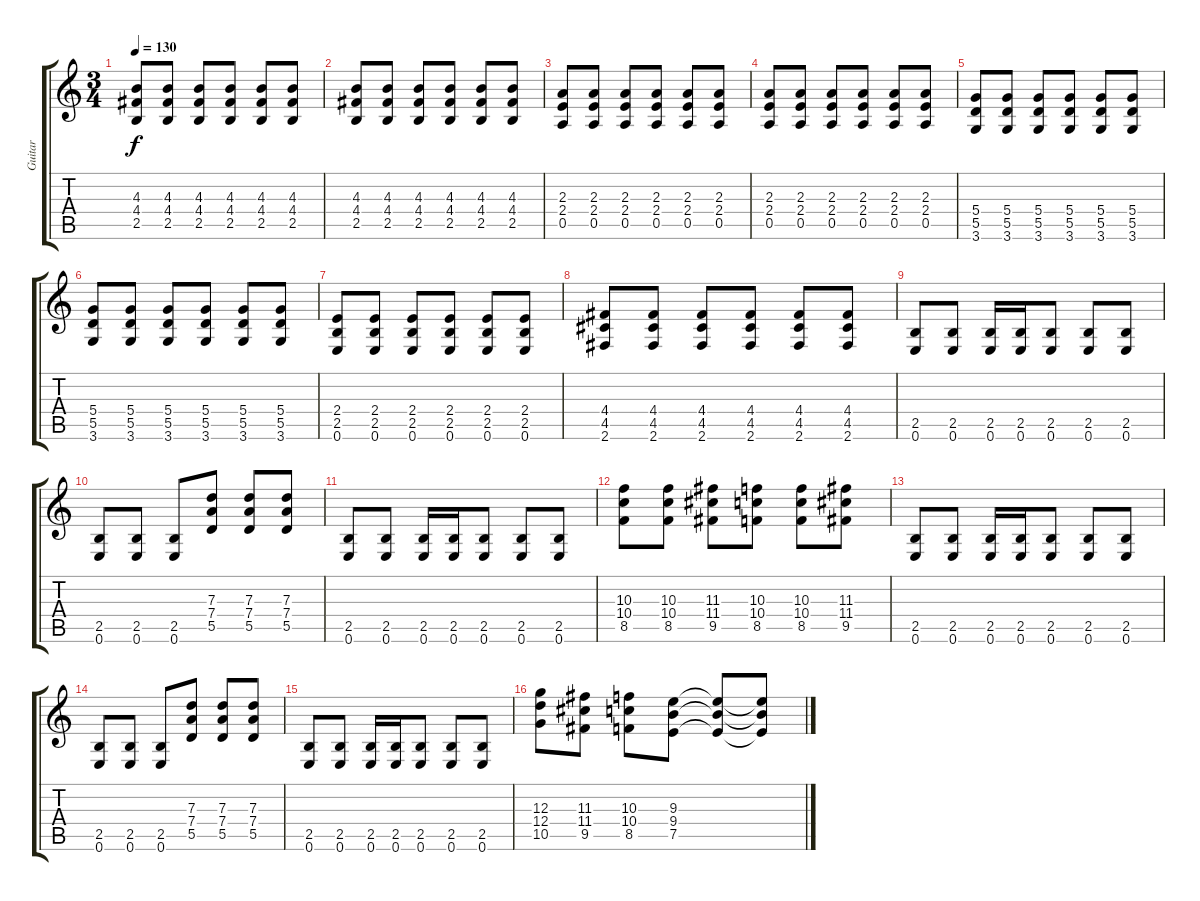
\track ("Guitar" "Guitar") {instrument distortionguitar}
\staff {score tabs}
\tuning (E4 B3 G3 D3 A2 E2) {hide}
\ts (3 4)
\tempo 130
\clef g2
\ks c
(4.3 4.4 2.5).8{dy f} (4.3 4.4 2.5).8 (4.3 4.4 2.5).8 (4.3 4.4 2.5).8 (4.3 4.4 2.5).8 (4.3 4.4 2.5).8 |
(4.3 4.4 2.5).8 (4.3 4.4 2.5).8 (4.3 4.4 2.5).8 (4.3 4.4 2.5).8 (4.3 4.4 2.5).8 (4.3 4.4 2.5).8 |
(2.3 2.4 0.5).8 (2.3 2.4 0.5).8 (2.3 2.4 0.5).8 (2.3 2.4 0.5).8 (2.3 2.4 0.5).8 (2.3 2.4 0.5).8 |
(2.3 2.4 0.5).8 (2.3 2.4 0.5).8 (2.3 2.4 0.5).8 (2.3 2.4 0.5).8 (2.3 2.4 0.5).8 (2.3 2.4 0.5).8 |
(5.4 5.5 3.6).8 (5.4 5.5 3.6).8 (5.4 5.5 3.6).8 (5.4 5.5 3.6).8 (5.4 5.5 3.6).8 (5.4 5.5 3.6).8 |
(5.4 5.5 3.6).8 (5.4 5.5 3.6).8 (5.4 5.5 3.6).8 (5.4 5.5 3.6).8 (5.4 5.5 3.6).8 (5.4 5.5 3.6).8 |
(2.4 2.5 0.6).8 (2.4 2.5 0.6).8 (2.4 2.5 0.6).8 (2.4 2.5 0.6).8 (2.4 2.5 0.6).8 (2.4 2.5 0.6).8 |
(4.4 4.5 2.6).8 (4.4 4.5 2.6).8 (4.4 4.5 2.6).8 (4.4 4.5 2.6).8 (4.4 4.5 2.6).8 (4.4 4.5 2.6).8 |
(2.5 0.6).8 (2.5 0.6).8 (2.5 0.6).16 (2.5 0.6).16 (2.5 0.6).8 (2.5 0.6).8 (2.5 0.6).8 |
(2.5 0.6).8 (2.5 0.6).8 (2.5 0.6).8 (7.3 7.4 5.5).8 (7.3 7.4 5.5).8 (7.3 7.4 5.5).8 |
(2.5 0.6).8 (2.5 0.6).8 (2.5 0.6).16 (2.5 0.6).16 (2.5 0.6).8 (2.5 0.6).8 (2.5 0.6).8 |
(10.3 10.4 8.5).8 (10.3 10.4 8.5).8 (11.3 11.4 9.5).8 (10.3 10.4 8.5).8 (10.3 10.4 8.5).8 (11.3 11.4 9.5).8 |
(2.5 0.6).8 (2.5 0.6).8 (2.5 0.6).16 (2.5 0.6).16 (2.5 0.6).8 (2.5 0.6).8 (2.5 0.6).8 |
(2.5 0.6).8 (2.5 0.6).8 (2.5 0.6).8 (7.3 7.4 5.5).8 (7.3 7.4 5.5).8 (7.3 7.4 5.5).8 |
(2.5 0.6).8 (2.5 0.6).8 (2.5 0.6).16 (2.5 0.6).16 (2.5 0.6).8 (2.5 0.6).8 (2.5 0.6).8 |
(12.3 12.4 10.5).8 (11.3 11.4 9.5).8 (10.3 10.4 8.5).8 (9.3 9.4 7.5).8 (9.3{t} 9.4{t} 7.5{t}).8 (9.3{t} 9.4{t} 7.5{t}).8
